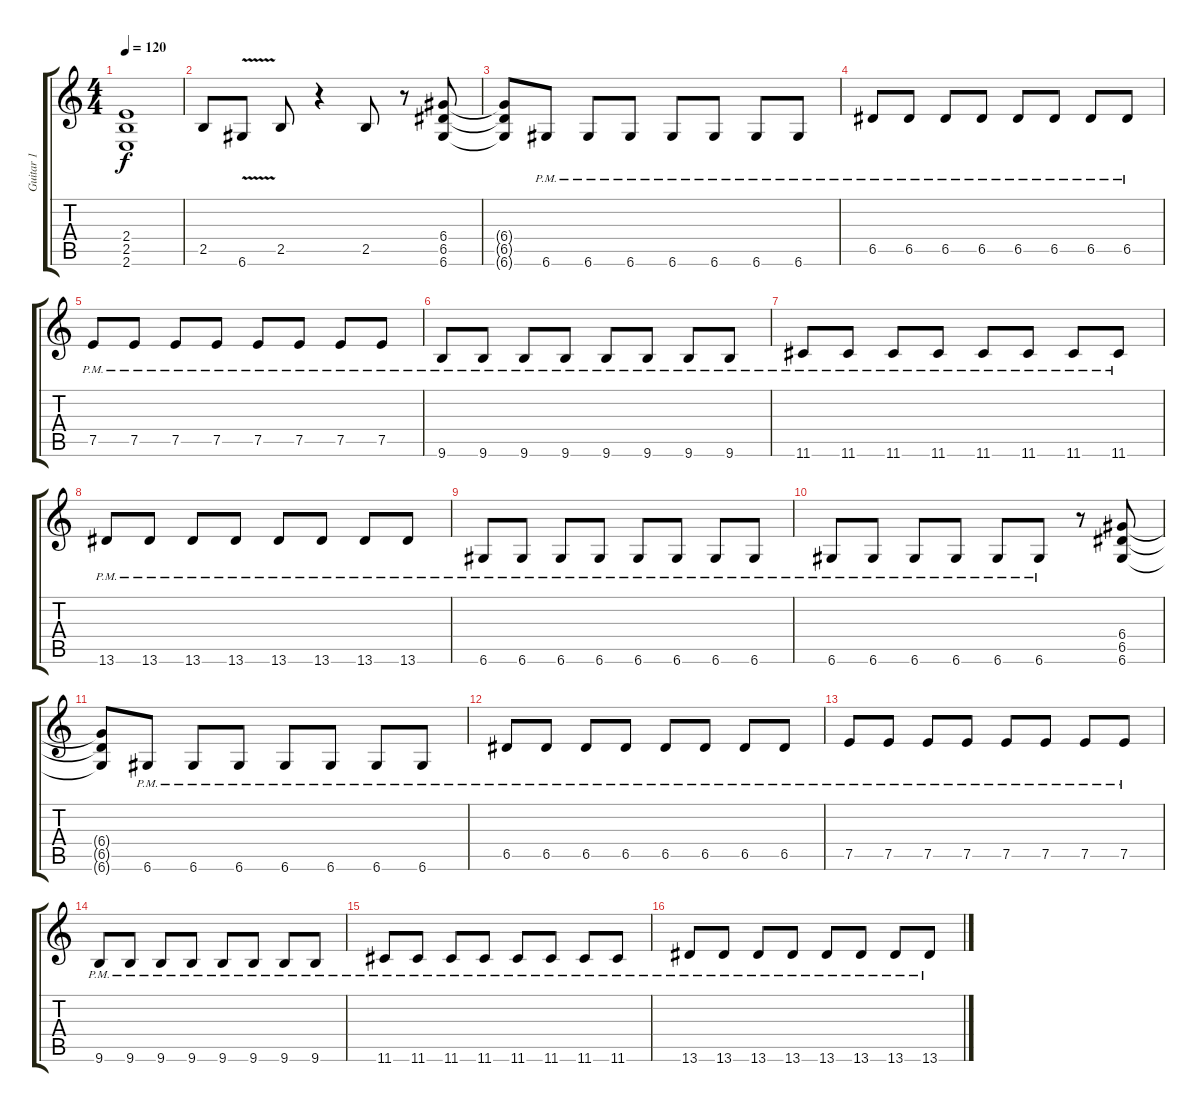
\track ("Guitar 1" "Guitar 1") {instrument distortionguitar}
\staff {score tabs}
\tuning (E4 B3 G3 D3 A2 D2) {hide}
\ts (4 4)
\tempo 120
\clef g2
\ks c
(2.4{t} 2.5{t} 2.6{t}).1{dy f} |
2.5.8 6.6{v}.8 2.5.8 r.4 2.5.8 r.8 (6.4 6.5 6.6).8 |
(6.4{t} 6.5{t} 6.6{t}).8 6.6{pm}.8 6.6{pm}.8 6.6{pm}.8 6.6{pm}.8 6.6{pm}.8 6.6{pm}.8 6.6{pm}.8 |
6.5{pm}.8 6.5{pm}.8 6.5{pm}.8 6.5{pm}.8 6.5{pm}.8 6.5{pm}.8 6.5{pm}.8 6.5{pm}.8 |
7.5{pm}.8 7.5{pm}.8 7.5{pm}.8 7.5{pm}.8 7.5{pm}.8 7.5{pm}.8 7.5{pm}.8 7.5{pm}.8 |
9.6{pm}.8 9.6{pm}.8 9.6{pm}.8 9.6{pm}.8 9.6{pm}.8 9.6{pm}.8 9.6{pm}.8 9.6{pm}.8 |
11.6{pm}.8 11.6{pm}.8 11.6{pm}.8 11.6{pm}.8 11.6{pm}.8 11.6{pm}.8 11.6{pm}.8 11.6{pm}.8 |
13.6{pm}.8 13.6{pm}.8 13.6{pm}.8 13.6{pm}.8 13.6{pm}.8 13.6{pm}.8 13.6{pm}.8 13.6{pm}.8 |
6.6{pm}.8 6.6{pm}.8 6.6{pm}.8 6.6{pm}.8 6.6{pm}.8 6.6{pm}.8 6.6{pm}.8 6.6{pm}.8 |
6.6{pm}.8 6.6{pm}.8 6.6{pm}.8 6.6{pm}.8 6.6{pm}.8 6.6{pm}.8 r.8 (6.4 6.5 6.6).8 |
(6.4{t} 6.5{t} 6.6{t}).8 6.6{pm}.8 6.6{pm}.8 6.6{pm}.8 6.6{pm}.8 6.6{pm}.8 6.6{pm}.8 6.6{pm}.8 |
6.5{pm}.8 6.5{pm}.8 6.5{pm}.8 6.5{pm}.8 6.5{pm}.8 6.5{pm}.8 6.5{pm}.8 6.5{pm}.8 |
7.5{pm}.8 7.5{pm}.8 7.5{pm}.8 7.5{pm}.8 7.5{pm}.8 7.5{pm}.8 7.5{pm}.8 7.5{pm}.8 |
9.6{pm}.8 9.6{pm}.8 9.6{pm}.8 9.6{pm}.8 9.6{pm}.8 9.6{pm}.8 9.6{pm}.8 9.6{pm}.8 |
11.6{pm}.8 11.6{pm}.8 11.6{pm}.8 11.6{pm}.8 11.6{pm}.8 11.6{pm}.8 11.6{pm}.8 11.6{pm}.8 |
13.6{pm}.8 13.6{pm}.8 13.6{pm}.8 13.6{pm}.8 13.6{pm}.8 13.6{pm}.8 13.6{pm}.8 13.6{pm}.8
